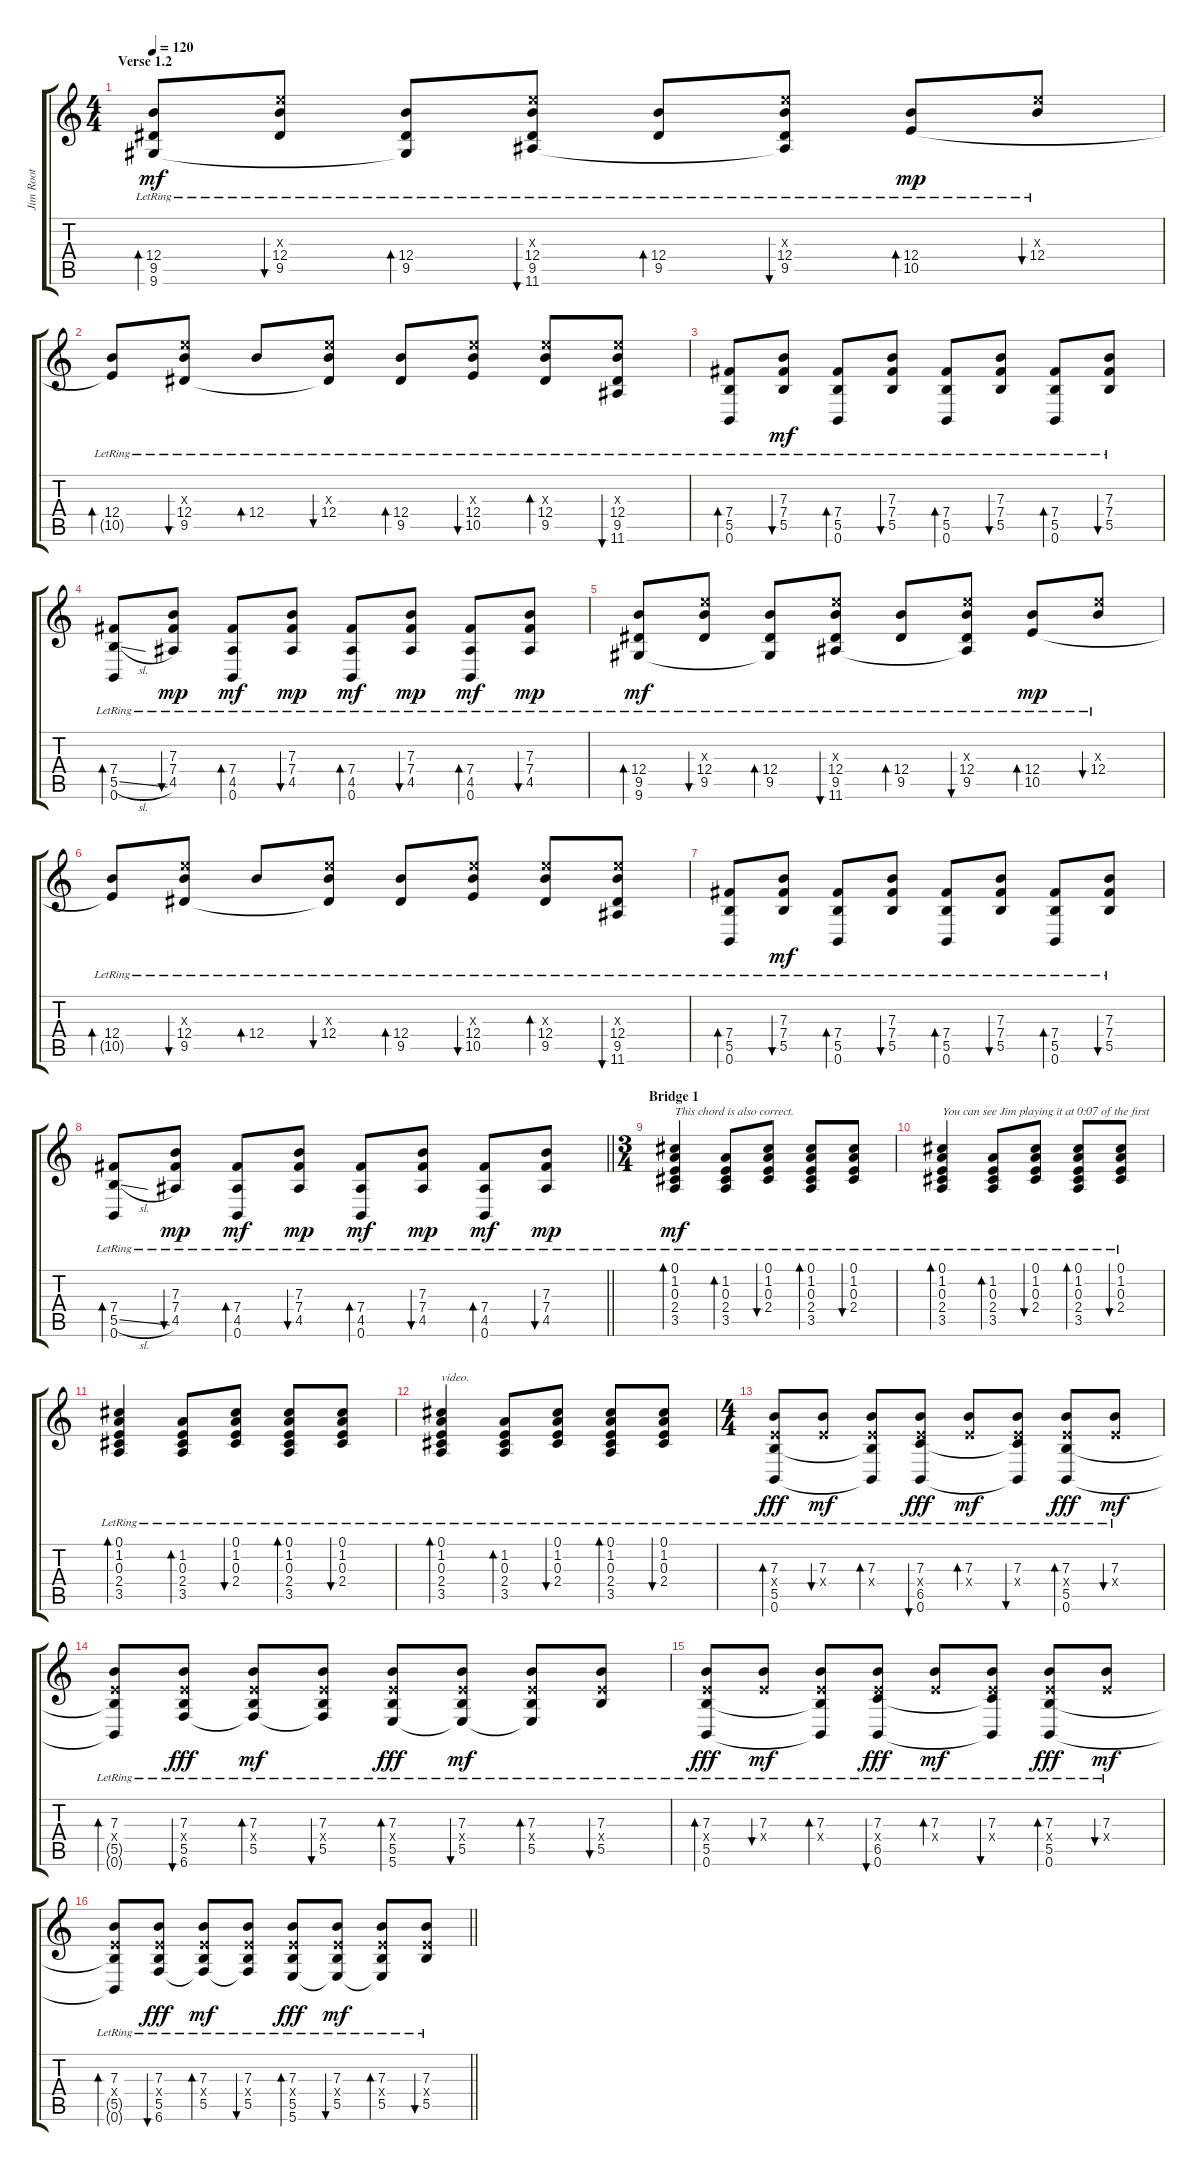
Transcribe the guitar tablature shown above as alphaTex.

\track ("Jim Root" "Jim Root") {instrument acousticguitarsteel}
\staff {score tabs}
\tuning (Db4 Ab3 E3 B2 Gb2 B1) {hide}
\ts (4 4)
\section ("" "Verse 1.2")
\tempo 120
\clef g2
\ks c
(12.4{lr} 9.5{lr} 9.6{lr}).8{bd 120 dy mf} (12.3{x} 12.4{lr} 9.5{lr}).8{bu 120} (12.4{lr} 9.5{lr} 9.6{t}).8{bd 120} (12.3{x} 12.4{lr} 9.5{lr} 11.6{lr}).8{bu 120} (12.4{lr} 9.5{lr}).8{bd 120} (12.3{x} 12.4{lr} 9.5{lr} 11.6{t}).8{bu 120} (12.4{lr} 10.5{lr}).8{bd 120 dy mp} (12.3{x} 12.4{lr}).8{bu 120} |
(12.4{lr} 10.5{t}).8{bd 120} (12.3{x} 12.4{lr} 9.5{lr}).8{bu 120} 12.4{lr}.8{bd 120} (12.3{x} 12.4{lr} 9.5{t}).8{bu 120} (12.4{lr} 9.5{lr}).8{bd 60} (12.3{x} 12.4{lr} 10.5{lr}).8{bu 60} (12.3{x} 12.4{lr} 9.5{lr}).8{bd 60} (12.3{x} 12.4{lr} 9.5{lr} 11.6{lr}).8{bu 60} |
(7.4{lr} 5.5{lr} 0.6{lr}).8{bd 60} (7.3{lr} 7.4{lr} 5.5{lr}).8{bu 60 dy mf} (7.4{lr} 5.5{lr} 0.6{lr}).8{bd 60} (7.3{lr} 7.4{lr} 5.5{lr}).8{bu 60} (7.4{lr} 5.5{lr} 0.6{lr}).8{bd 60} (7.3{lr} 7.4{lr} 5.5{lr}).8{bu 60} (7.4{lr} 5.5{lr} 0.6{lr}).8{bd 60} (7.3{lr} 7.4{lr} 5.5{lr}).8{bu 60} |
(7.4{lr} 5.5{sl lr} 0.6{lr}).8{bd 60} (7.3{lr} 7.4{lr} 4.5{lr}).8{bu 60 dy mp} (7.4{lr} 4.5{lr} 0.6{lr}).8{bd 60 dy mf} (7.3{lr} 7.4{lr} 4.5{lr}).8{bu 60 dy mp} (7.4{lr} 4.5{lr} 0.6{lr}).8{bd 60 dy mf} (7.3{lr} 7.4{lr} 4.5{lr}).8{bu 60 dy mp} (7.4{lr} 4.5{lr} 0.6{lr}).8{bd 60 dy mf} (7.3{lr} 7.4{lr} 4.5{lr}).8{bu 60 dy mp} |
(12.4{lr} 9.5{lr} 9.6{lr}).8{bd 120 dy mf} (12.3{x} 12.4{lr} 9.5{lr}).8{bu 120} (12.4{lr} 9.5{lr} 9.6{t}).8{bd 120} (12.3{x} 12.4{lr} 9.5{lr} 11.6{lr}).8{bu 120} (12.4{lr} 9.5{lr}).8{bd 120} (12.3{x} 12.4{lr} 9.5{lr} 11.6{t}).8{bu 120} (12.4{lr} 10.5{lr}).8{bd 120 dy mp} (12.3{x} 12.4{lr}).8{bu 120} |
(12.4{lr} 10.5{t}).8{bd 120} (12.3{x} 12.4{lr} 9.5{lr}).8{bu 120} 12.4{lr}.8{bd 120} (12.3{x} 12.4{lr} 9.5{t}).8{bu 120} (12.4{lr} 9.5{lr}).8{bd 60} (12.3{x} 12.4{lr} 10.5{lr}).8{bu 60} (12.3{x} 12.4{lr} 9.5{lr}).8{bd 60} (12.3{x} 12.4{lr} 9.5{lr} 11.6{lr}).8{bu 60} |
(7.4{lr} 5.5{lr} 0.6{lr}).8{bd 60} (7.3{lr} 7.4{lr} 5.5{lr}).8{bu 60 dy mf} (7.4{lr} 5.5{lr} 0.6{lr}).8{bd 60} (7.3{lr} 7.4{lr} 5.5{lr}).8{bu 60} (7.4{lr} 5.5{lr} 0.6{lr}).8{bd 60} (7.3{lr} 7.4{lr} 5.5{lr}).8{bu 60} (7.4{lr} 5.5{lr} 0.6{lr}).8{bd 60} (7.3{lr} 7.4{lr} 5.5{lr}).8{bu 60} |
\barLineRight lightlight
(7.4{lr} 5.5{sl lr} 0.6{lr}).8{bd 60} (7.3{lr} 7.4{lr} 4.5{lr}).8{bu 60 dy mp} (7.4{lr} 4.5{lr} 0.6{lr}).8{bd 60 dy mf} (7.3{lr} 7.4{lr} 4.5{lr}).8{bu 60 dy mp} (7.4{lr} 4.5{lr} 0.6{lr}).8{bd 60 dy mf} (7.3{lr} 7.4{lr} 4.5{lr}).8{bu 60 dy mp} (7.4{lr} 4.5{lr} 0.6{lr}).8{bd 60 dy mf} (7.3{lr} 7.4{lr} 4.5{lr}).8{bu 60 dy mp} |
\ts (3 4)
\section ("" "Bridge 1")
(0.1{lr} 1.2{lr} 0.3{lr} 2.4{lr} 3.5{lr}).4{bd 60 txt "This chord is also correct. " dy mf} (1.2{lr} 0.3{lr} 2.4{lr} 3.5{lr}).8{bd 60} (0.1{lr} 1.2{lr} 0.3{lr} 2.4{lr}).8{bu 60} (0.1{lr} 1.2{lr} 0.3{lr} 2.4{lr} 3.5{lr}).8{bd 60} (0.1{lr} 1.2{lr} 0.3{lr} 2.4{lr}).8{bu 60} |
(0.1{lr} 1.2{lr} 0.3{lr} 2.4{lr} 3.5{lr}).4{bd 60 txt "You can see Jim playing it at 0:07 of the first "} (1.2{lr} 0.3{lr} 2.4{lr} 3.5{lr}).8{bd 60} (0.1{lr} 1.2{lr} 0.3{lr} 2.4{lr}).8{bu 60} (0.1{lr} 1.2{lr} 0.3{lr} 2.4{lr} 3.5{lr}).8{bd 60} (0.1{lr} 1.2{lr} 0.3{lr} 2.4{lr}).8{bu 60} |
(0.1{lr} 1.2{lr} 0.3{lr} 2.4{lr} 3.5{lr}).4{bd 60} (1.2{lr} 0.3{lr} 2.4{lr} 3.5{lr}).8{bd 60} (0.1{lr} 1.2{lr} 0.3{lr} 2.4{lr}).8{bu 60} (0.1{lr} 1.2{lr} 0.3{lr} 2.4{lr} 3.5{lr}).8{bd 60} (0.1{lr} 1.2{lr} 0.3{lr} 2.4{lr}).8{bu 60} |
(0.1{lr} 1.2{lr} 0.3{lr} 2.4{lr} 3.5{lr}).4{bd 60 txt "video."} (1.2{lr} 0.3{lr} 2.4{lr} 3.5{lr}).8{bd 60} (0.1{lr} 1.2{lr} 0.3{lr} 2.4{lr}).8{bu 60} (0.1{lr} 1.2{lr} 0.3{lr} 2.4{lr} 3.5{lr}).8{bd 60} (0.1{lr} 1.2{lr} 0.3{lr} 2.4{lr}).8{bu 60} |
\ts (4 4)
(7.3{lr} 5.4{x} 5.5{lr} 0.6{lr}).8{bd 60 dy fff} (7.3{lr} 5.4{x}).8{bu 60 dy mf} (7.3{lr} 5.4{x} 5.5{t} 0.6{t}).8{bd 60} (7.3{lr} 5.4{x} 6.5{lr} 0.6{lr}).8{bu 60 dy fff} (7.3{lr} 5.4{x}).8{bd 60 dy mf} (7.3{lr} 5.4{x} 6.5{t} 0.6{t}).8{bu 60} (7.3{lr} 5.4{x} 5.5{lr} 0.6{lr}).8{bd 60 dy fff} (7.3{lr} 5.4{x}).8{bu 60 dy mf} |
(7.3{lr} 5.4{x} 5.5{t} 0.6{t}).8{bd 60} (7.3{lr} 5.4{x} 5.5{lr} 6.6{lr}).8{bu 60 dy fff} (7.3{lr} 5.4{x} 5.5{lr} 6.6{t}).8{bd 60 dy mf} (7.3{lr} 5.4{x} 5.5{lr} 6.6{t}).8{bu 60} (7.3{lr} 5.4{x} 5.5{lr} 5.6{lr}).8{bd 60 dy fff} (7.3{lr} 5.4{x} 5.5{lr} 5.6{t}).8{bu 60 dy mf} (7.3{lr} 5.4{x} 5.5{lr} 5.6{t}).8{bd 60} (7.3{lr} 5.4{x} 5.5{lr}).8{bu 60} |
(7.3{lr} 5.4{x} 5.5{lr} 0.6{lr}).8{bd 60 dy fff} (7.3{lr} 5.4{x}).8{bu 60 dy mf} (7.3{lr} 5.4{x} 5.5{t} 0.6{t}).8{bd 60} (7.3{lr} 5.4{x} 6.5{lr} 0.6{lr}).8{bu 60 dy fff} (7.3{lr} 5.4{x}).8{bd 60 dy mf} (7.3{lr} 5.4{x} 6.5{t} 0.6{t}).8{bu 60} (7.3{lr} 5.4{x} 5.5{lr} 0.6{lr}).8{bd 60 dy fff} (7.3{lr} 5.4{x}).8{bu 60 dy mf} |
\barLineRight lightlight
(7.3{lr} 5.4{x} 5.5{t} 0.6{t}).8{bd 60} (7.3{lr} 5.4{x} 5.5{lr} 6.6{lr}).8{bu 60 dy fff} (7.3{lr} 5.4{x} 5.5{lr} 6.6{t}).8{bd 60 dy mf} (7.3{lr} 5.4{x} 5.5{lr} 6.6{t}).8{bu 60} (7.3{lr} 5.4{x} 5.5{lr} 5.6{lr}).8{bd 60 dy fff} (7.3{lr} 5.4{x} 5.5{lr} 5.6{t}).8{bu 60 dy mf} (7.3{lr} 5.4{x} 5.5{lr} 5.6{t}).8{bd 60} (7.3{lr} 5.4{x} 5.5{lr}).8{bu 60}
